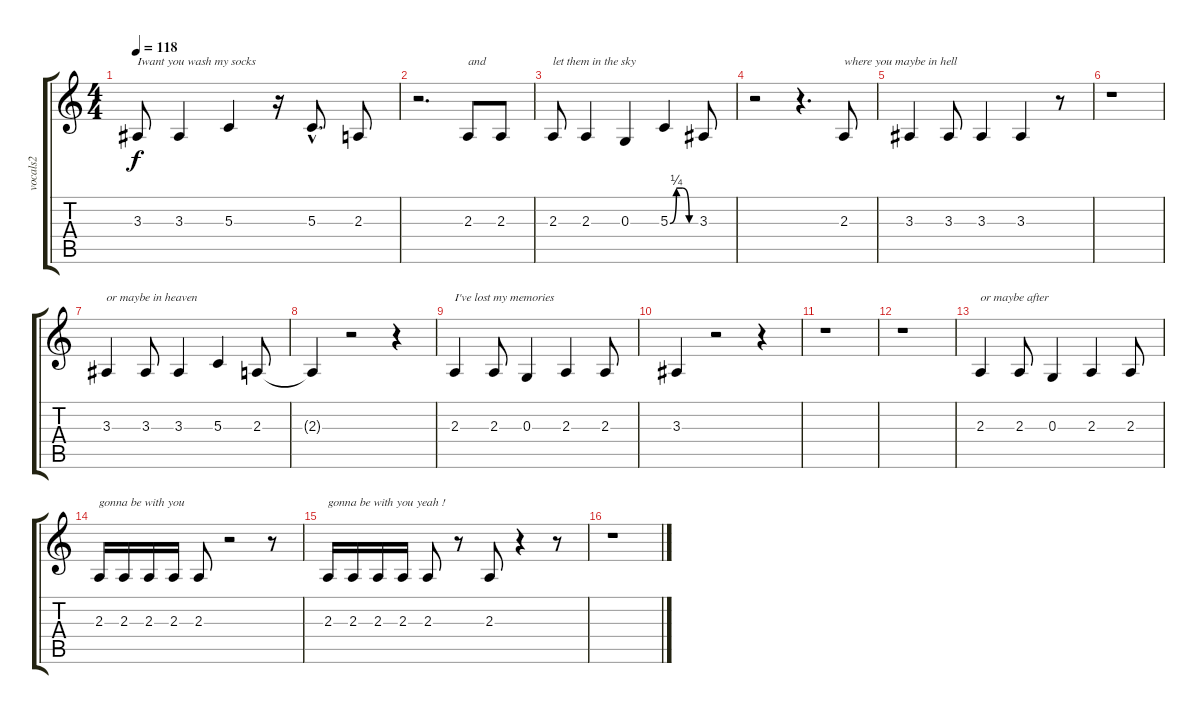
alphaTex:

\track ("vocals2" "vocals2") {instrument choiraahs}
\staff {score tabs}
\tuning (E4 B3 G3 D3 A2 E2) {hide}
\ts (4 4)
\tempo 118
\clef g2
\ks c
3.3.8{txt "Iwant you wash my socks" dy f} 3.3.4 5.3.4 r.16 5.3{hac}.8{d} 2.3.8 |
r.2{d} 2.3.8{txt "and"} 2.3.8 |
2.3.8{txt "let them in the sky"} 2.3.4 0.3.4 5.3{be (custom 0 0 15 1 30 1 45 0 60 0)}.4 3.3.8 |
r.2 r.4{d} 2.3.8{txt "where you maybe in hell"} |
3.3.4 3.3.8 3.3.4 3.3.4 r.8 |
r.1 |
3.3.4{txt "or maybe in heaven"} 3.3.8 3.3.4 5.3.4 2.3.8 |
2.3{t}.4 r.2 r.4 |
2.3.4{txt "I've lost my memories"} 2.3.8 0.3.4 2.3.4 2.3.8 |
3.3.4 r.2 r.4 |
r.1 |
r.1 |
2.3.4{txt "or maybe after"} 2.3.8 0.3.4 2.3.4 2.3.8 |
2.3.16{txt "gonna be with you"} 2.3.16 2.3.16 2.3.16 2.3.8 r.2 r.8 |
2.3.16{txt "gonna be with you yeah !"} 2.3.16 2.3.16 2.3.16 2.3.8 r.8 2.3.8 r.4 r.8 |
r.1
